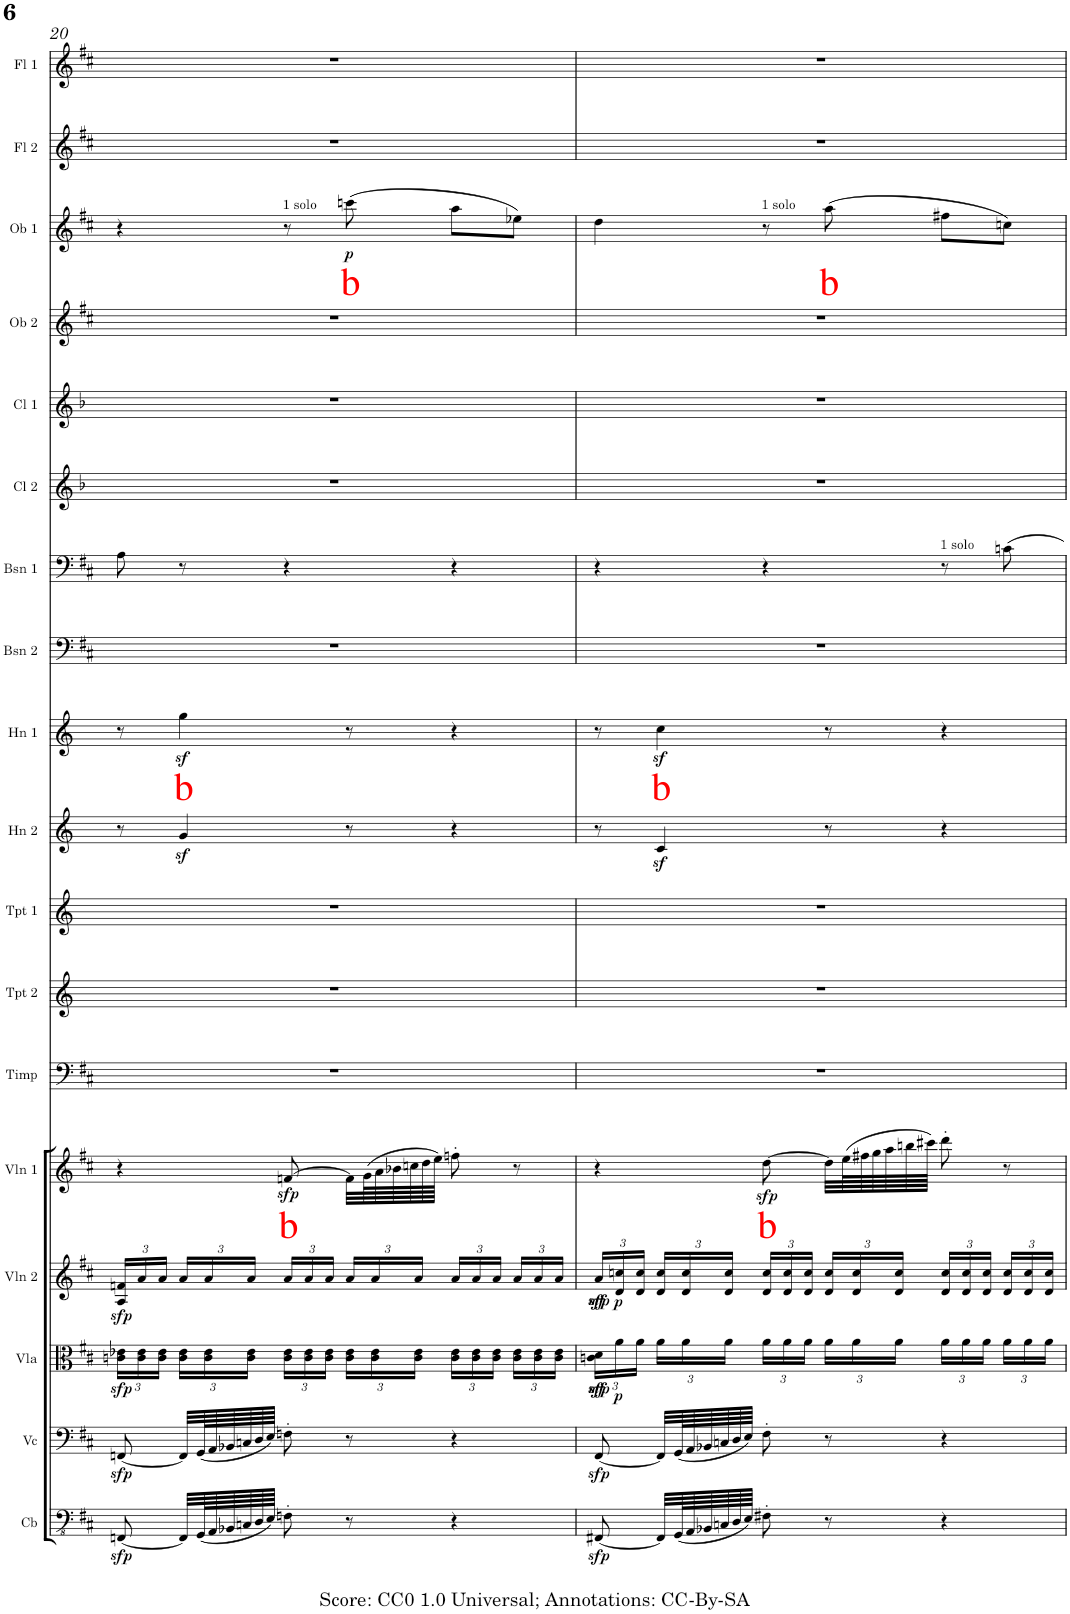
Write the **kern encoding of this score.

**kern	**dynam	**kern	**dynam	**kern	**dynam	**kern	**dynam	**kern	**text	**dynam	**kern	**kern	**kern	**kern	**kern	**text	**kern	**kern	**kern	**kern	**kern	**kern	**text	**dynam	**kern	**kern
*part18	*part18	*part17	*part17	*part16	*part16	*part15	*part15	*part14	*part14	*part14	*part13	*part12	*part11	*part10	*part9	*part9	*part8	*part7	*part6	*part5	*part4	*part3	*part3	*part3	*part2	*part1
*staff18	*staff18	*staff17	*staff17	*staff16	*staff16	*staff15	*staff15	*staff14	*staff14	*staff14	*staff13	*staff12	*staff11	*staff10	*staff9	*staff9	*staff8	*staff7	*staff6	*staff5	*staff4	*staff3	*staff3	*staff3	*staff2	*staff1
*I"Contrabass	*	*I"Violoncello	*	*I"Viola	*	*I"Violin 2	*	*I"Violin 1	*	*	*I"Timpani	*I"D Trumpet 2	*I"D Trumpet 1	*I"D Horn 2	*I"D Horn 1	*	*I"Bassoon 2	*I"Bassoon 1	*I"A Clarinet 2	*I"A Clarinet 1	*I"Oboe 2	*I"Oboe 1	*	*	*I"Flute 2	*I"Flute 1
*I'Cb	*	*I'Vc	*	*I'Vla	*	*I'Vln 2	*	*I'Vln 1	*	*	*I'Timp	*I'Tpt 2	*I'Tpt 1	*I'Hn 2	*I'Hn 1	*	*I'Bsn 2	*I'Bsn 1	*I'Cl 2	*I'Cl 1	*I'Ob 2	*I'Ob 1	*	*	*I'Fl 2	*I'Fl 1
!!LO:PB:g=z
*clefFv4	*	*clefF4	*	*clefC3	*	*clefG2	*	*clefG2	*	*	*clefF4	*clefG2	*clefG2	*clefG2	*clefG2	*	*clefF4	*clefF4	*clefG2	*clefG2	*clefG2	*clefG2	*	*	*clefG2	*clefG2
*	*	*	*	*	*	*	*	*	*	*	*	*Trd-1c-2	*Trd-1c-2	*Trd6c10	*Trd6c10	*	*	*	*Trd2c3	*Trd2c3	*	*	*	*	*	*
*k[f#c#]	*	*k[f#c#]	*	*k[f#c#]	*	*k[f#c#]	*	*k[f#c#]	*	*	*k[f#c#]	*k[]	*k[]	*k[]	*k[]	*	*k[f#c#]	*k[f#c#]	*k[b-]	*k[b-]	*k[f#c#]	*k[f#c#]	*	*	*k[f#c#]	*k[f#c#]
*M3/4	*	*M3/4	*	*M3/4	*	*M3/4	*	*M3/4	*	*	*M3/4	*M3/4	*M3/4	*M3/4	*M3/4	*	*M3/4	*M3/4	*M3/4	*M3/4	*M3/4	*M3/4	*	*	*M3/4	*M3/4
*	*	*	*	*Xbrackettup	*	*Xbrackettup	*	*	*	*	*	*	*	*	*	*	*	*	*	*	*	*	*	*	*	*
=20	=20	=20	=20	=20	=20	=20	=20	=20	=20	=20	=20	=20	=20	=20	=20	=20	=20	=20	=20	=20	=20	=20	=20	=20	=20	=20
!	!LO:DY:b	!	!LO:DY:b	!	!LO:DY:b	!	!LO:DY:b	!	!	!	!	!	!	!	!	!	!	!	!	!	!	!	!	!	!	!
[8FFFn/	sfp	[8FFn/	sfp	24cn\ 24e-X\LL	sfp	24A/ 24fn/LL	sfp	4r	.	.	2.r	2.r	2.r	8r	8r	.	2.r	8A\	2.r	2.r	2.r	4r	.	.	2.r	2.r
.	.	.	.	24c\ 24e-\	.	24a/	.	.	.	.	.	.	.	.	.	.	.	.	.	.	.	.	.	.	.	.
.	.	.	.	24c\ 24e-\JJ	.	24a/JJ	.	.	.	.	.	.	.	.	.	.	.	.	.	.	.	.	.	.	.	.
!	!	!	!	!	!	!	!	!	!	!	!	!	!	!	!	!LO:LY:b:color=#FF0000	!	!	!	!	!	!	!	!	!	!
32FFF/LLL]	.	32FF/LLL]	.	24c\ 24e-\LL	.	24a/LL	.	.	.	.	.	.	.	4gz</	4ggz<\	b	.	8r	.	.	.	.	.	.	.	.
(64GGG/L	.	(64GG/L	.	.	.	.	.	.	.	.	.	.	.	.	.	.	.	.	.	.	.	.	.	.	.	.
.	.	.	.	24c\ 24e-\	.	24a/	.	.	.	.	.	.	.	.	.	.	.	.	.	.	.	.	.	.	.	.
64AAA/	.	64AA/	.	.	.	.	.	.	.	.	.	.	.	.	.	.	.	.	.	.	.	.	.	.	.	.
64BBB-X/	.	64BB-X/	.	.	.	.	.	.	.	.	.	.	.	.	.	.	.	.	.	.	.	.	.	.	.	.
64CCn/	.	64Cn/	.	.	.	.	.	.	.	.	.	.	.	.	.	.	.	.	.	.	.	.	.	.	.	.
.	.	.	.	24c\ 24e-\JJ	.	24a/JJ	.	.	.	.	.	.	.	.	.	.	.	.	.	.	.	.	.	.	.	.
64DD/	.	64D/	.	.	.	.	.	.	.	.	.	.	.	.	.	.	.	.	.	.	.	.	.	.	.	.
64EE/JJJJ)	.	64E/JJJJ)	.	.	.	.	.	.	.	.	.	.	.	.	.	.	.	.	.	.	.	.	.	.	.	.
!	!	!	!	!	!	!	!	!	!	!	!	!	!	!	!	!	!	!	!	!	!	!LO:TX:a:t=1 solo	!	!	!	!
!	!	!	!	!	!	!	!	!	!LO:LY:b:color=#FF0000	!LO:DY:b	!	!	!	!	!	!	!	!	!	!	!	!	!	!	!	!
8FFn'\	.	8Fn'\	.	24c\ 24e-\LL	.	24a/LL	.	[8fn/	b	sfp	.	.	.	.	.	.	.	4r	.	.	.	8r	.	.	.	.
.	.	.	.	24c\ 24e-\	.	24a/	.	.	.	.	.	.	.	.	.	.	.	.	.	.	.	.	.	.	.	.
.	.	.	.	24c\ 24e-\JJ	.	24a/JJ	.	.	.	.	.	.	.	.	.	.	.	.	.	.	.	.	.	.	.	.
!	!	!	!	!	!	!	!	!	!	!	!	!	!	!	!	!	!	!	!	!	!	!	!LO:LY:b:color=#FF0000	!LO:DY:b	!	!
8r	.	8r	.	24c\ 24e-\LL	.	24a/LL	.	32f\LLL]	.	.	.	.	.	8r	8r	.	.	.	.	.	.	(8cccn\	b	p	.	.
.	.	.	.	.	.	.	.	(64g\L	.	.	.	.	.	.	.	.	.	.	.	.	.	.	.	.	.	.
.	.	.	.	24c\ 24e-\	.	24a/	.	.	.	.	.	.	.	.	.	.	.	.	.	.	.	.	.	.	.	.
.	.	.	.	.	.	.	.	64a\	.	.	.	.	.	.	.	.	.	.	.	.	.	.	.	.	.	.
.	.	.	.	.	.	.	.	64b-X\	.	.	.	.	.	.	.	.	.	.	.	.	.	.	.	.	.	.
.	.	.	.	.	.	.	.	64ccn\	.	.	.	.	.	.	.	.	.	.	.	.	.	.	.	.	.	.
.	.	.	.	24c\ 24e-\JJ	.	24a/JJ	.	.	.	.	.	.	.	.	.	.	.	.	.	.	.	.	.	.	.	.
.	.	.	.	.	.	.	.	64dd\	.	.	.	.	.	.	.	.	.	.	.	.	.	.	.	.	.	.
.	.	.	.	.	.	.	.	64ee\JJJJ)	.	.	.	.	.	.	.	.	.	.	.	.	.	.	.	.	.	.
4r	.	4r	.	24c\ 24e-\LL	.	24a/LL	.	8ffn'\	.	.	.	.	.	4r	4r	.	.	4r	.	.	.	8aa\L	.	.	.	.
.	.	.	.	24c\ 24e-\	.	24a/	.	.	.	.	.	.	.	.	.	.	.	.	.	.	.	.	.	.	.	.
.	.	.	.	24c\ 24e-\JJ	.	24a/JJ	.	.	.	.	.	.	.	.	.	.	.	.	.	.	.	.	.	.	.	.
.	.	.	.	24c\ 24e-\LL	.	24a/LL	.	8r	.	.	.	.	.	.	.	.	.	.	.	.	.	8ee-X\J)	.	.	.	.
.	.	.	.	24c\ 24e-\	.	24a/	.	.	.	.	.	.	.	.	.	.	.	.	.	.	.	.	.	.	.	.
.	.	.	.	24c\ 24e-\JJ	.	24a/JJ	.	.	.	.	.	.	.	.	.	.	.	.	.	.	.	.	.	.	.	.
=21	=21	=21	=21	=21	=21	=21	=21	=21	=21	=21	=21	=21	=21	=21	=21	=21	=21	=21	=21	=21	=21	=21	=21	=21	=21	=21
!	!LO:DY:b	!	!LO:DY:b	!	!LO:DY:b	!	!	!	!	!	!	!	!	!	!	!	!	!	!	!	!	!	!	!	!	!
!	!	!	!	!	!LO:DY:n=1:b	!	!LO:DY:b	!	!	!	!	!	!	!	!	!	!	!	!	!	!	!	!	!	!	!
!	!	!	!	!	!	!	!LO:DY:n=1:b	!	!	!	!	!	!	!	!	!	!	!	!	!	!	!	!	!	!	!
[8FFF#X/	sfp	[8FF#/	sfp	24cn\ 24d\LL	sfp mf	24a/LL	sfp mf	4r	.	.	2.r	2.r	2.r	8r	8r	.	2.r	4r	2.r	2.r	2.r	4dd\	.	.	2.r	2.r
!	!	!	!	!	!LO:DY:n=2:b	!	!LO:DY:n=2:b	!	!	!	!	!	!	!	!	!	!	!	!	!	!	!	!	!	!	!
.	.	.	.	24a\	p	24d/ 24ccn/	p	.	.	.	.	.	.	.	.	.	.	.	.	.	.	.	.	.	.	.
.	.	.	.	24a\JJ	.	24d/ 24cc/JJ	.	.	.	.	.	.	.	.	.	.	.	.	.	.	.	.	.	.	.	.
!	!	!	!	!	!	!	!	!	!	!	!	!	!	!	!	!LO:LY:b:color=#FF0000	!	!	!	!	!	!	!	!	!	!
32FFF#/LLL]	.	32FF#/LLL]	.	24a\LL	.	24d/ 24cc/LL	.	.	.	.	.	.	.	4cz</	4ccz<\	b	.	.	.	.	.	.	.	.	.	.
(64GGG/L	.	(64GG/L	.	.	.	.	.	.	.	.	.	.	.	.	.	.	.	.	.	.	.	.	.	.	.	.
.	.	.	.	24a\	.	24d/ 24cc/	.	.	.	.	.	.	.	.	.	.	.	.	.	.	.	.	.	.	.	.
64AAA/	.	64AA/	.	.	.	.	.	.	.	.	.	.	.	.	.	.	.	.	.	.	.	.	.	.	.	.
64BBB-X/	.	64BB-X/	.	.	.	.	.	.	.	.	.	.	.	.	.	.	.	.	.	.	.	.	.	.	.	.
64CCn/	.	64Cn/	.	.	.	.	.	.	.	.	.	.	.	.	.	.	.	.	.	.	.	.	.	.	.	.
.	.	.	.	24a\JJ	.	24d/ 24cc/JJ	.	.	.	.	.	.	.	.	.	.	.	.	.	.	.	.	.	.	.	.
64DD/	.	64D/	.	.	.	.	.	.	.	.	.	.	.	.	.	.	.	.	.	.	.	.	.	.	.	.
64EE/JJJJ)	.	64E/JJJJ)	.	.	.	.	.	.	.	.	.	.	.	.	.	.	.	.	.	.	.	.	.	.	.	.
!	!	!	!	!	!	!	!	!	!	!	!	!	!	!	!	!	!	!	!	!	!	!LO:TX:a:t=1 solo	!	!	!	!
!	!	!	!	!	!	!	!	!	!LO:LY:b:color=#FF0000	!LO:DY:b	!	!	!	!	!	!	!	!	!	!	!	!	!	!	!	!
8FF#X'\	.	8F#'\	.	24a\LL	.	24d/ 24cc/LL	.	[8dd\	b	sfp	.	.	.	.	.	.	.	4r	.	.	.	8r	.	.	.	.
.	.	.	.	24a\	.	24d/ 24cc/	.	.	.	.	.	.	.	.	.	.	.	.	.	.	.	.	.	.	.	.
.	.	.	.	24a\JJ	.	24d/ 24cc/JJ	.	.	.	.	.	.	.	.	.	.	.	.	.	.	.	.	.	.	.	.
!	!	!	!	!	!	!	!	!	!	!	!	!	!	!	!	!	!	!	!	!	!	!	!LO:LY:b:color=#FF0000	!	!	!
8r	.	8r	.	24a\LL	.	24d/ 24cc/LL	.	32dd\LLL]	.	.	.	.	.	8r	8r	.	.	.	.	.	.	(8aa\	b	.	.	.
.	.	.	.	.	.	.	.	(64ee\L	.	.	.	.	.	.	.	.	.	.	.	.	.	.	.	.	.	.
.	.	.	.	24a\	.	24d/ 24cc/	.	.	.	.	.	.	.	.	.	.	.	.	.	.	.	.	.	.	.	.
.	.	.	.	.	.	.	.	64ff#X\	.	.	.	.	.	.	.	.	.	.	.	.	.	.	.	.	.	.
.	.	.	.	.	.	.	.	64gg\	.	.	.	.	.	.	.	.	.	.	.	.	.	.	.	.	.	.
.	.	.	.	.	.	.	.	64aa\	.	.	.	.	.	.	.	.	.	.	.	.	.	.	.	.	.	.
.	.	.	.	24a\JJ	.	24d/ 24cc/JJ	.	.	.	.	.	.	.	.	.	.	.	.	.	.	.	.	.	.	.	.
.	.	.	.	.	.	.	.	64bbn\	.	.	.	.	.	.	.	.	.	.	.	.	.	.	.	.	.	.
.	.	.	.	.	.	.	.	64ccc#X\JJJJ)	.	.	.	.	.	.	.	.	.	.	.	.	.	.	.	.	.	.
!	!	!	!	!	!	!	!	!	!	!	!	!	!	!	!	!	!	!LO:TX:a:t=1 solo	!	!	!	!	!	!	!	!
4r	.	4r	.	24a\LL	.	24d/ 24cc/LL	.	8ddd'\	.	.	.	.	.	4r	4r	.	.	8r	.	.	.	8ff#X\L	.	.	.	.
.	.	.	.	24a\	.	24d/ 24cc/	.	.	.	.	.	.	.	.	.	.	.	.	.	.	.	.	.	.	.	.
.	.	.	.	24a\JJ	.	24d/ 24cc/JJ	.	.	.	.	.	.	.	.	.	.	.	.	.	.	.	.	.	.	.	.
.	.	.	.	24a\LL	.	24d/ 24cc/LL	.	8r	.	.	.	.	.	.	.	.	.	8cn\	.	.	.	8ccn\J)	.	.	.	.
.	.	.	.	24a\	.	24d/ 24cc/	.	.	.	.	.	.	.	.	.	.	.	.	.	.	.	.	.	.	.	.
.	.	.	.	24a\JJ	.	24d/ 24cc/JJ	.	.	.	.	.	.	.	.	.	.	.	.	.	.	.	.	.	.	.	.
=	=	=	=	=	=	=	=	=	=	=	=	=	=	=	=	=	=	=	=	=	=	=	=	=	=	=
*-	*-	*-	*-	*-	*-	*-	*-	*-	*-	*-	*-	*-	*-	*-	*-	*-	*-	*-	*-	*-	*-	*-	*-	*-	*-	*-
